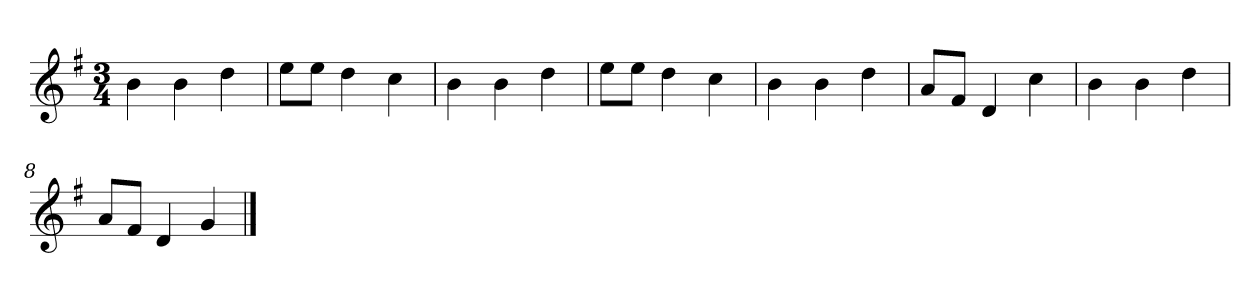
**kern
*part1
*staff1
*clefG2
*k[f#]
*G:
*M3/4
=
4b
4b
4dd
=2
8ee\L
8ee\J
4dd
4cc
=3
4b
4b
4dd
=4
8ee\L
8ee\J
4dd
4cc
=5y
4b
4b
4dd
=6
8a/L
8f#/J
4d
4cc
=7
4b
4b
4dd
=8
8a/L
8f#/J
4d
4g
==
*-
